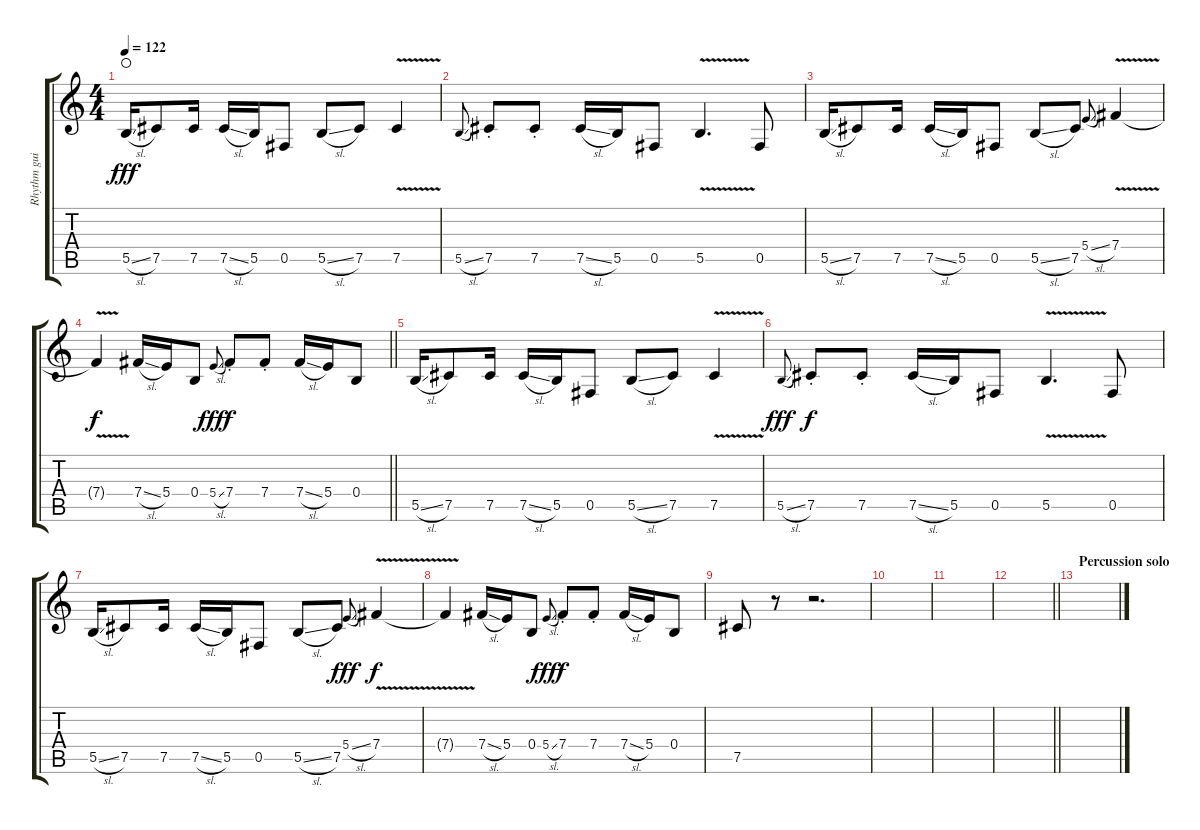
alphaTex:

\track ("Rhythm guitar 1" "Rhythm gui") {instrument distortionguitar}
\staff {score tabs}
\tuning (Db4 Ab3 E3 B2 Gb2 Db2) {hide}
\ts (4 4)
\section ("" "")
\tempo 122
\clef g2
\ks c
5.5{sl}.16{dy fff waho} 7.5.8 7.5.16 7.5{sl}.16 5.5.16 0.5.8 5.5{sl}.8 7.5.8 7.5{v}.4 |
5.5{sl}.8{gr onbeat} 7.5{st}.8 7.5{st}.8 7.5{sl}.16 5.5.16 0.5.8 5.5{v}.4{d} 0.5.8 |
5.5{sl}.16 7.5.8 7.5.16 7.5{sl}.16 5.5.16 0.5.8 5.5{sl}.8 7.5.8 5.4{sl}.8{gr onbeat} 7.4{v}.4 |
\barLineRight lightlight
7.4{t}.4{dy f} 7.4{sl}.16 5.4.16 0.4.8 5.4{sl}.8{gr onbeat dy fff} 7.4{st}.8{dy f} 7.4{st}.8 7.4{sl}.16 5.4.16 0.4.8 |
5.5{sl}.16 7.5.8 7.5.16 7.5{sl}.16 5.5.16 0.5.8 5.5{sl}.8 7.5.8 7.5{v}.4 |
5.5{sl}.8{gr onbeat dy fff} 7.5{st}.8{dy f} 7.5{st}.8 7.5{sl}.16 5.5.16 0.5.8 5.5{v}.4{d} 0.5.8 |
5.5{sl}.16 7.5.8 7.5.16 7.5{sl}.16 5.5.16 0.5.8 5.5{sl}.8 7.5.8 5.4{sl}.8{gr onbeat dy fff} 7.4{v}.4{dy f} |
7.4{t}.4 7.4{sl}.16 5.4.16 0.4.8 5.4{sl}.8{gr onbeat dy fff} 7.4{st}.8{dy f} 7.4{st}.8 7.4{sl}.16 5.4.16 0.4.8 |
7.5.8 r.8 r.2{d} |
|
|
\barLineRight lightlight
|
\section ("" "Percussion solo")
